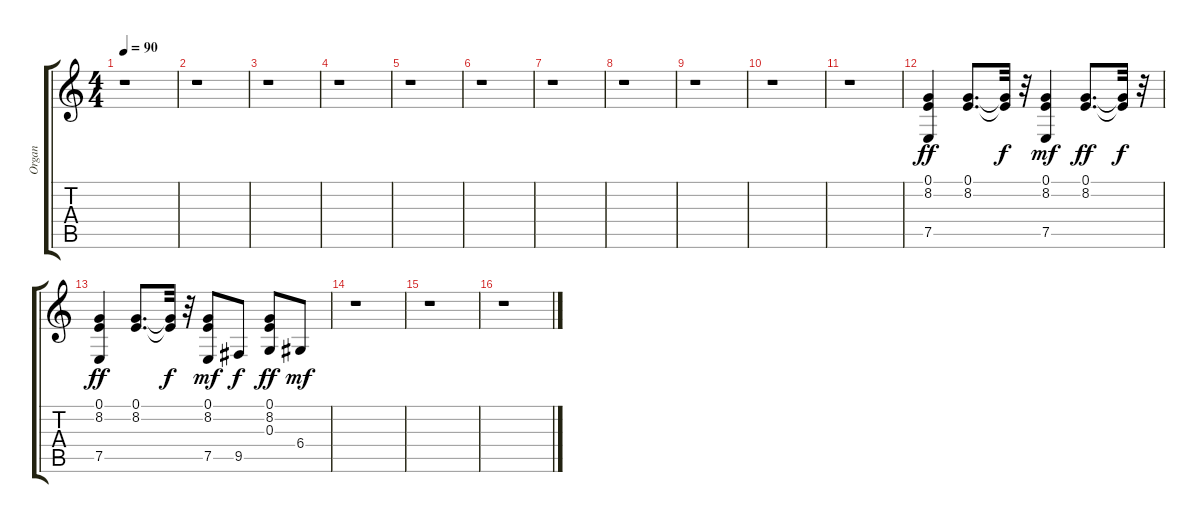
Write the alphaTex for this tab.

\track ("Organ" "Organ") {instrument percussiveorgan}
\staff {score tabs}
\tuning (E4 B3 G3 D3 A2 E2) {hide}
\ts (4 4)
\tempo 90
\clef g2
\ks c
r.1{dy mp} |
r.1 |
r.1 |
r.1 |
r.1 |
r.1 |
r.1 |
r.1 |
r.1 |
r.1 |
r.1 |
(0.1 8.2 7.5).4{dy ff} (0.1 8.2).8{d} (0.1{t} 8.2{t}).32{dy f} r.32 (0.1 8.2 7.5).4{dy mf} (0.1 8.2).8{d dy ff} (0.1{t} 8.2{t}).32{dy f} r.32 |
(0.1 8.2 7.5).4{dy ff} (0.1 8.2).8{d} (0.1{t} 8.2{t}).32{dy f} r.32 (0.1 8.2 7.5).8{dy mf} 9.5.8{dy f} (0.1 8.2 0.3).8{dy ff} 6.4.8{dy mf} |
r.1 |
r.1 |
r.1
